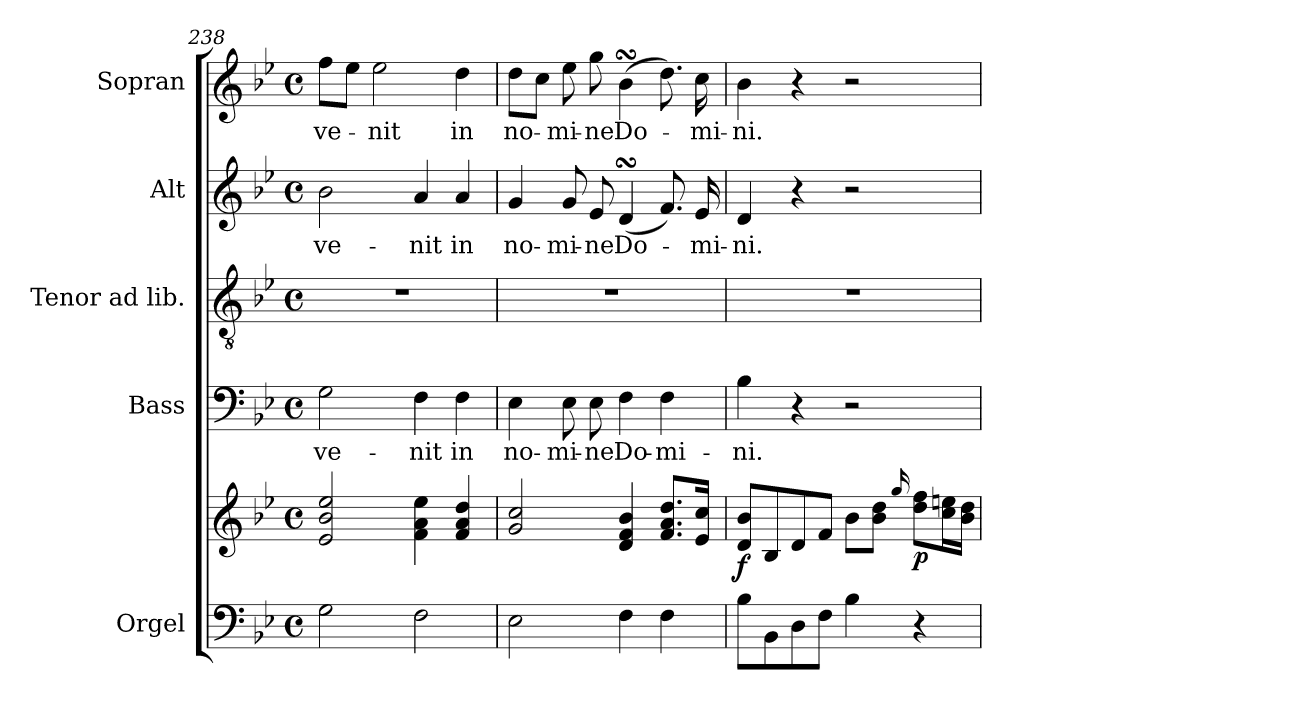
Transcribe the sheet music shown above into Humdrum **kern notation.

**kern	**kern	**dynam	**kern	**text	**kern	**kern	**text	**kern	**text
*part5	*part5	*part5	*part4	*part4	*part3	*part2	*part2	*part1	*part1
*staff6	*staff5	*staff5/6	*staff4	*staff4	*staff3	*staff2	*staff2	*staff1	*staff1
*I"Orgel	*	*	*I"Bass	*	*I"Tenor ad lib.	*I"Alt	*	*I"Sopran	*
*	*	*	*I'B.	*	*I'T.	*I'A.	*	*I'S.	*
*clefF4	*clefG2	*	*clefF4	*	*clefGv2	*clefG2	*	*clefG2	*
*k[b-e-]	*k[b-e-]	*	*k[b-e-]	*	*k[b-e-]	*k[b-e-]	*	*k[b-e-]	*
*B-:	*B-:	*	*B-:	*	*B-:	*B-:	*	*B-:	*
*M4/4	*M4/4	*	*M4/4	*	*M4/4	*M4/4	*	*M4/4	*
*met(c)	*met(c)	*	*met(c)	*	*met(c)	*met(c)	*	*met(c)	*
=238	=238	=238	=238	=238	=238	=238	=238	=238	=238
!	!	!	!	!LO:LY:b	!	!	!LO:LY:b	!	!LO:LY:b
2G\	2e-/ 2b-/ 2ee-/	.	2G\	ve-	1r	2b-\	ve-	8ff\L	ve-
.	.	.	.	.	.	.	.	8ee-\J	.
!	!	!	!	!	!	!	!	!	!LO:LY:b
.	.	.	.	.	.	.	.	2ee-\	-nit
!	!	!	!	!LO:LY:b	!	!	!LO:LY:b	!	!
2F\	4f\ 4a\ 4ee-\	.	4F\	-nit	.	4a/	-nit	.	.
!	!	!	!	!LO:LY:b	!	!	!LO:LY:b	!	!LO:LY:b
.	4f/ 4a/ 4dd/	.	4F\	in	.	4a/	in	4dd\	in
!!LO:LB:g=z
=239	=239	=239	=239	=239	=239	=239	=239	=239	=239
!	!	!	!	!LO:LY:b	!	!	!LO:LY:b	!	!LO:LY:b
2E-\	2g/ 2cc/	.	4E-\	no-	1r	4g/	no-	8dd\L	no-
.	.	.	.	.	.	.	.	8cc\J	.
!	!	!	!	!LO:LY:b	!	!	!LO:LY:b	!	!LO:LY:b
.	.	.	8E-\	-mi-	.	8g/	-mi-	8ee-\	-mi-
!	!	!	!	!LO:LY:b	!	!	!LO:LY:b	!	!LO:LY:b
.	.	.	8E-\	-ne	.	8e-/	-ne	8gg\	-ne
!	!	!	!	!LO:LY:b	!	!	!LO:LY:b	!	!LO:LY:b
4F\	4d/ 4f/ 4b-/	.	4F\	Do-	.	(<4dsSsS/	Do-	(>4b-sSSs\	Do-
!	!	!	!	!LO:LY:b	!	!	!	!	!
4F\	8.f/ 8.a/ 8.dd/L	.	4F\	-mi-	.	8.f/)	.	8.dd\)	.
!	!	!	!	!	!	!	!LO:LY:b	!	!LO:LY:b
.	16e-/ 16cc/Jk	.	.	.	.	16e-/	-mi-	16cc\	-mi-
=240	=240	=240	=240	=240	=240	=240	=240	=240	=240
!	!	!LO:DY:b	!	!LO:LY:b	!	!	!LO:LY:b	!	!LO:LY:b
8B-\L	8d/ 8b-/L	f	4B-\	-ni.	1r	4d/	-ni.	4b-\	-ni.
8BB-\	8B-/	.	.	.	.	.	.	.	.
8D\	8d/	.	4r	.	.	4r	.	4r	.
8F\J	8f/J	.	.	.	.	.	.	.	.
4B-\	8b-\L	.	2r	.	.	2r	.	2r	.
.	8b-\ 8dd\J	.	.	.	.	.	.	.	.
.	16qqgg/	.	.	.	.	.	.	.	.
!	!	!LO:DY:b	!	!	!	!	!	!	!
4r	8dd\ 8ff\L	p	.	.	.	.	.	.	.
.	16cc\ 16een\L	.	.	.	.	.	.	.	.
.	16b-\ 16dd\JJ	.	.	.	.	.	.	.	.
=	=	=	=	=	=	=	=	=	=
*-	*-	*-	*-	*-	*-	*-	*-	*-	*-
